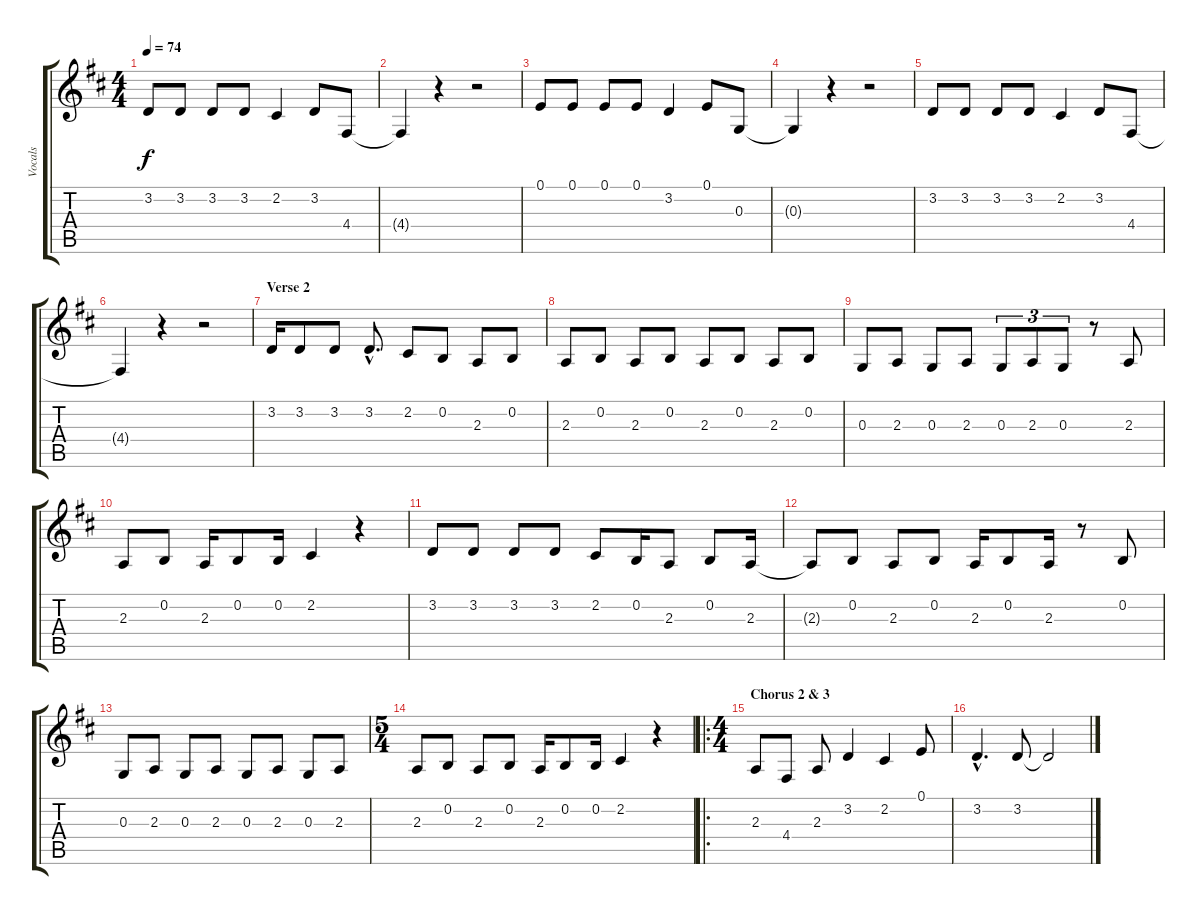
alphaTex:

\track ("Vocals" "Vocals") {instrument bassoon}
\staff {score tabs}
\tuning (E4 B3 G3 D3 A2 E2) {hide}
\ts (4 4)
\tempo 74
\clef g2
\ks d
3.2.8{dy f} 3.2.8 3.2.8 3.2.8 2.2.4 3.2.8 4.4.8 |
4.4{t}.4 r.4 r.2 |
0.1.8 0.1.8 0.1.8 0.1.8 3.2.4 0.1.8 0.3.8 |
0.3{t}.4 r.4 r.2 |
3.2.8 3.2.8 3.2.8 3.2.8 2.2.4 3.2.8 4.4.8 |
4.4{t}.4 r.4 r.2 |
\section ("" "Verse 2")
3.2.16 3.2.8 3.2.8 3.2{hac}.8{d} 2.2.8 0.2.8 2.3.8 0.2.8 |
2.3.8 0.2.8 2.3.8 0.2.8 2.3.8 0.2.8 2.3.8 0.2.8 |
0.3.8 2.3.8 0.3.8 2.3.8 0.3.8{tu (3 2)} 2.3.8{tu (3 2)} 0.3.8{tu (3 2)} r.8 2.3.8 |
2.3.8 0.2.8 2.3.16 0.2.8 0.2.16 2.2.4 r.4 |
3.2.8 3.2.8 3.2.8 3.2.8 2.2.8 0.2.16 2.3.8 0.2.8 2.3.16 |
2.3{t}.8 0.2.8 2.3.8 0.2.8 2.3.16 0.2.8 2.3.16 r.8 0.2.8 |
0.3.8 2.3.8 0.3.8 2.3.8 0.3.8 2.3.8 0.3.8 2.3.8 |
\ts (5 4)
2.3.8 0.2.8 2.3.8 0.2.8 2.3.16 0.2.8 0.2.16 2.2.4 r.4 |
\ro
\ts (4 4)
\section ("" "Chorus 2 & 3")
2.3.8 4.4.8 2.3.8 3.2.4 2.2.4 0.1.8 |
3.2{hac}.4{d} 3.2.8 3.2{t}.2
